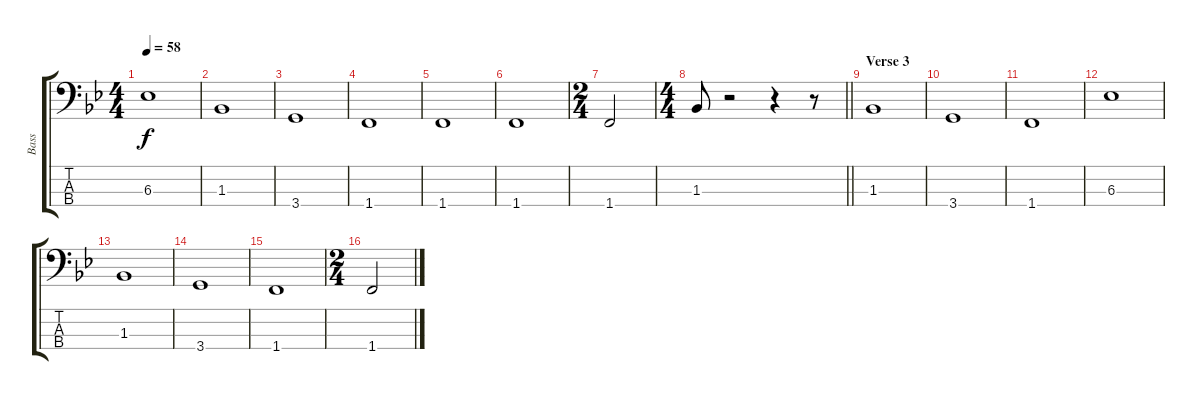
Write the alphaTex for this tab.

\track ("Bass" "Bass") {instrument electricbassfinger}
\staff {score tabs}
\tuning (G2 D2 A1 E1) {hide}
\ts (4 4)
\tempo 58
\clef f4
\ks bb
6.3.1{dy f} |
1.3.1 |
3.4.1 |
1.4.1 |
1.4.1 |
1.4.1 |
\ts (2 4)
1.4.2 |
\ts (4 4)
\barLineRight lightlight
1.3.8 r.2 r.4 r.8 |
\section ("" "Verse 3")
1.3.1 |
3.4.1 |
1.4.1 |
6.3.1 |
1.3.1 |
3.4.1 |
1.4.1 |
\ts (2 4)
1.4.2
